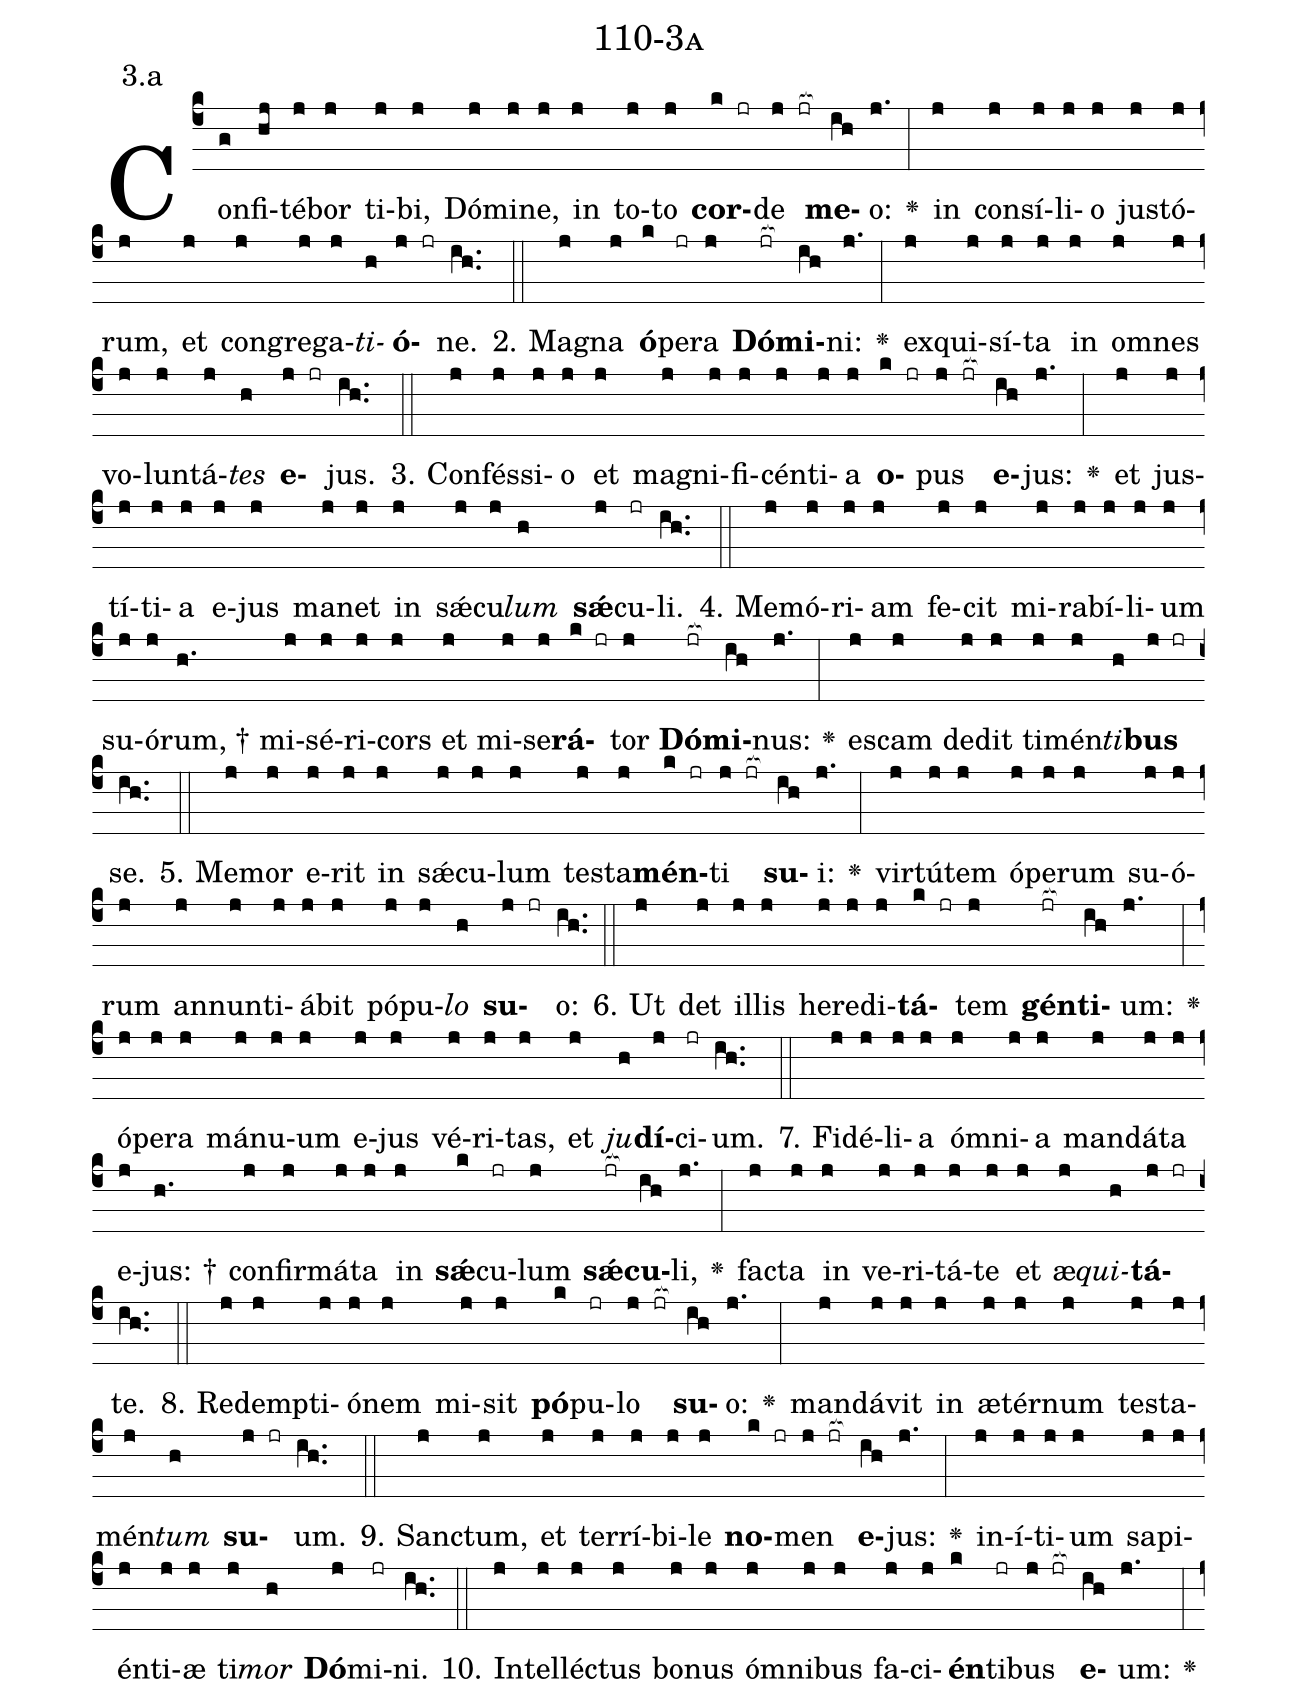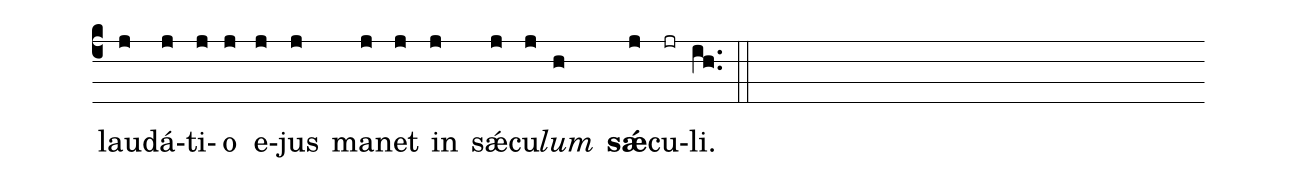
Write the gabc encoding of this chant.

name: 110-3a;
annotation: 3.a;
%%
(c4)Con(g)fi(hj)té(j)bor(j) ti(j)bi,(j) Dó(j)mi(j)ne,(j) in(j) to(j)to(j) <b>cor</b>(k jr)de(j jr[ocb:1{]) <b>me</b>(ih[ocb:0}])o:(j.) <v>\greheightstar</v>(:) in(j) con(j)sí(j)li(j)o(j) jus(j)tó(j)rum,(j) et(j) con(j)gre(j)ga(j)<i>ti</i>(h)<b>ó</b>(j jr)ne.(ih..) (::)
2. Ma(j)gna(j) <b>ó</b>(k)pe(jr)ra(j) <b>Dó</b>(jr[ocb:1{])<b>mi</b>(ih[ocb:0}])ni:(j.) <v>\greheightstar</v>(:) ex(j)qui(j)sí(j)ta(j) in(j) om(j)nes(j) vo(j)lun(j)tá(j)<i>tes</i>(h) <b>e</b>(j jr)jus.(ih..) (::)
3. Con(j)fés(j)si(j)o(j) et(j) ma(j)gni(j)fi(j)cén(j)ti(j)a(j) <b>o</b>(k jr)pus(j jr[ocb:1{]) <b>e</b>(ih[ocb:0}])jus:(j.) <v>\greheightstar</v>(:) et(j) jus(j)tí(j)ti(j)a(j) e(j)jus(j) ma(j)net(j) in(j) sǽ(j)cu(j)<i>lum</i>(h) <b>sǽ</b>(j)cu(jr)li.(ih..) (::)
4. Me(j)mó(j)ri(j)am(j) fe(j)cit(j) mi(j)ra(j)bí(j)li(j)um(j) su(j)ó(j)rum, †(h.) mi(j)sé(j)ri(j)cors(j) et(j) mi(j)se(j)<b>rá</b>(k jr)tor(j) <b>Dó</b>(jr[ocb:1{])<b>mi</b>(ih[ocb:0}])nus:(j.) <v>\greheightstar</v>(:) es(j)cam(j) de(j)dit(j) ti(j)mén(j)<i>ti</i>(h)<b>bus</b>(j jr) se.(ih..) (::)
5. Me(j)mor(j) e(j)rit(j) in(j) sǽ(j)cu(j)lum(j) tes(j)ta(j)<b>mén</b>(k jr)ti(j jr[ocb:1{]) <b>su</b>(ih[ocb:0}])i:(j.) <v>\greheightstar</v>(:) vir(j)tú(j)tem(j) ó(j)pe(j)rum(j) su(j)ó(j)rum(j) an(j)nun(j)ti(j)á(j)bit(j) pó(j)pu(j)<i>lo</i>(h) <b>su</b>(j jr)o:(ih..) (::)
6. Ut(j) det(j) il(j)lis(j) he(j)re(j)di(j)<b>tá</b>(k jr)tem(j) <b>gén</b>(jr[ocb:1{])<b>ti</b>(ih[ocb:0}])um:(j.) <v>\greheightstar</v>(:) ó(j)pe(j)ra(j) má(j)nu(j)um(j) e(j)jus(j) vé(j)ri(j)tas,(j) et(j) <i>ju</i>(h)<b>dí</b>(j)ci(jr)um.(ih..) (::)
7. Fi(j)dé(j)li(j)a(j) óm(j)ni(j)a(j) man(j)dá(j)ta(j) e(j)jus: †(h.) con(j)fir(j)má(j)ta(j) in(j) <b>sǽ</b>(k)cu(jr)lum(j) <b>sǽ</b>(jr[ocb:1{])<b>cu</b>(ih[ocb:0}])li,(j.) <v>\greheightstar</v>(:) fac(j)ta(j) in(j) ve(j)ri(j)tá(j)te(j) et(j) æ(j)<i>qui</i>(h)<b>tá</b>(j jr)te.(ih..) (::)
8. Red(j)emp(j)ti(j)ó(j)nem(j) mi(j)sit(j) <b>pó</b>(k)pu(jr)lo(j jr[ocb:1{]) <b>su</b>(ih[ocb:0}])o:(j.) <v>\greheightstar</v>(:) man(j)dá(j)vit(j) in(j) æ(j)tér(j)num(j) tes(j)ta(j)mén(j)<i>tum</i>(h) <b>su</b>(j jr)um.(ih..) (::)
9. Sanc(j)tum,(j) et(j) ter(j)rí(j)bi(j)le(j) <b>no</b>(k jr)men(j jr[ocb:1{]) <b>e</b>(ih[ocb:0}])jus:(j.) <v>\greheightstar</v>(:) in(j)í(j)ti(j)um(j) sa(j)pi(j)én(j)ti(j)æ(j) ti(j)<i>mor</i>(h) <b>Dó</b>(j)mi(jr)ni.(ih..) (::)
10. In(j)tel(j)léc(j)tus(j) bo(j)nus(j) óm(j)ni(j)bus(j) fa(j)ci(j)<b>én</b>(k)ti(jr)bus(j jr[ocb:1{]) <b>e</b>(ih[ocb:0}])um:(j.) <v>\greheightstar</v>(:) lau(j)dá(j)ti(j)o(j) e(j)jus(j) ma(j)net(j) in(j) sǽ(j)cu(j)<i>lum</i>(h) <b>sǽ</b>(j)cu(jr)li.(ih..) (::)
